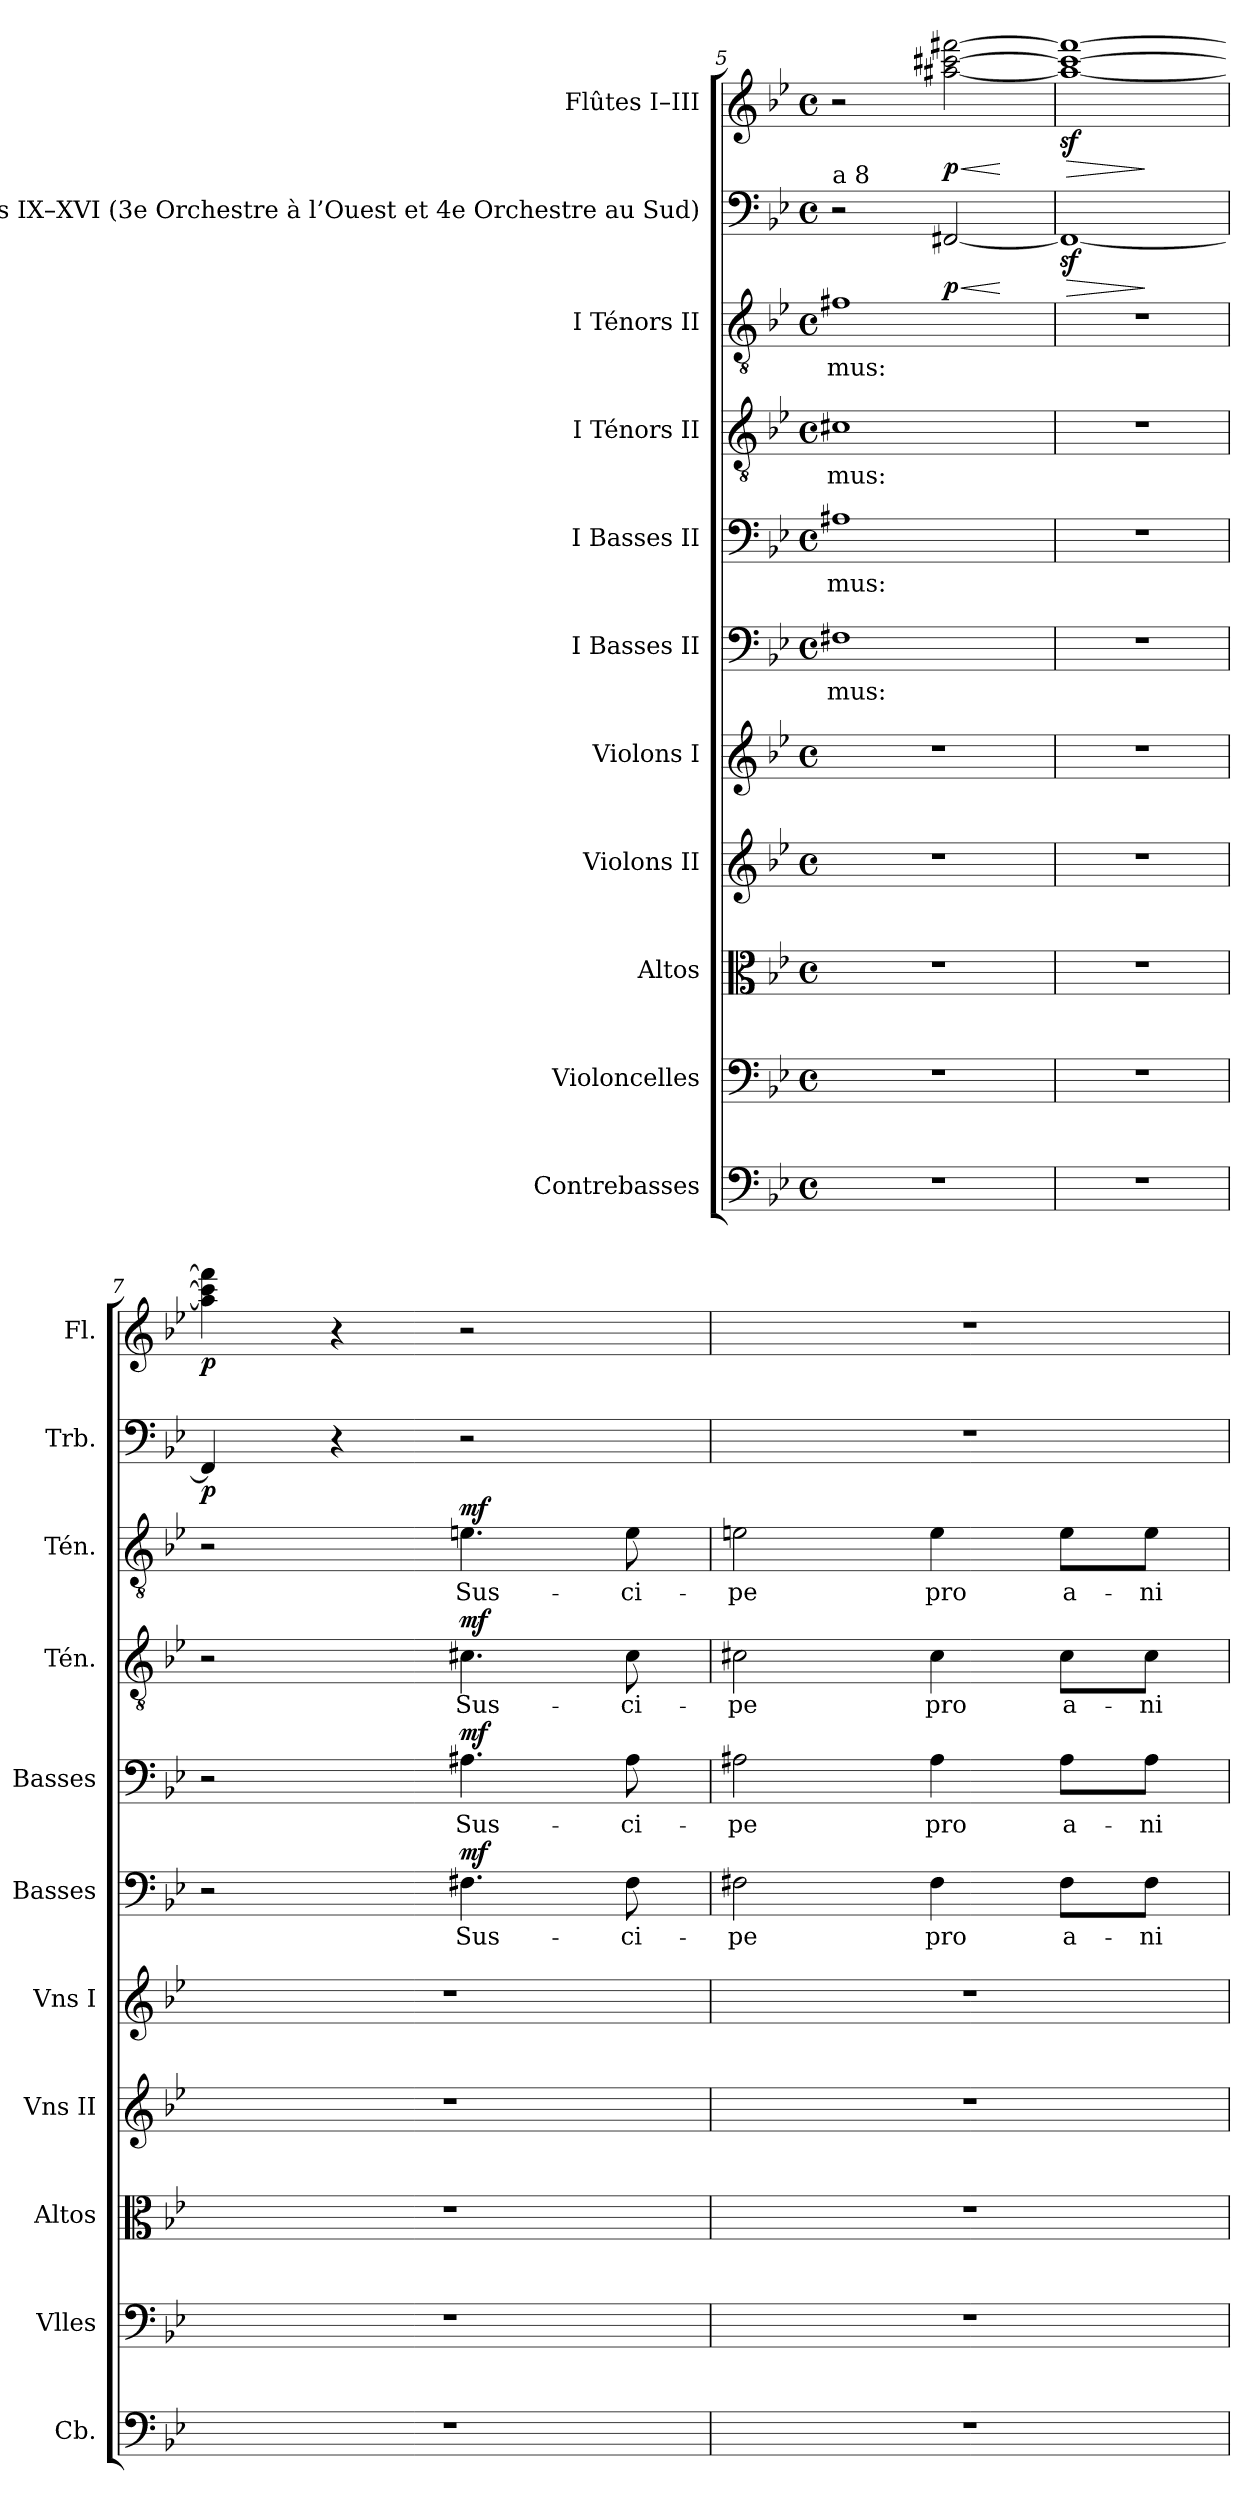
**kern	**kern	**kern	**kern	**kern	**kern	**text	**dynam	**kern	**text	**dynam	**kern	**text	**dynam	**kern	**text	**dynam	**kern	**dynam	**kern	**dynam
*part11	*part10	*part9	*part8	*part7	*part6	*part6	*part6	*part5	*part5	*part5	*part4	*part4	*part4	*part3	*part3	*part3	*part2	*part2	*part1	*part1
*staff11	*staff10	*staff9	*staff8	*staff7	*staff6	*staff6	*staff6	*staff5	*staff5	*staff5	*staff4	*staff4	*staff4	*staff3	*staff3	*staff3	*staff2	*staff2	*staff1	*staff1
*I"Contrebasses	*I"Violoncelles	*I"Altos	*I"Violons II	*I"Violons I	*I"I   Basses                  II	*	*	*I"I   Basses                  II	*	*	*I"I   Ténors                  II	*	*	*I"I   Ténors                  II	*	*	*I"Trombones IX–XVI (3e Orchestre à l’Ouest et  4e Orchestre au Sud)	*	*I"Flûtes I–III	*
*I'Cb.	*I'Vlles	*I'Altos	*I'Vns II	*I'Vns I	*I'Basses	*	*	*I'Basses	*	*	*I'Tén.	*	*	*I'Tén.	*	*	*I'Trb.	*	*I'Fl.	*
!!LO:PB:g=z
*clefF4	*clefF4	*clefC3	*clefG2	*clefG2	*clefF4	*	*	*clefF4	*	*	*clefGv2	*	*	*clefGv2	*	*	*clefF4	*	*clefG2	*
*ITrd7c12	*	*	*	*	*	*	*	*	*	*	*ITrd7c12	*	*	*ITrd7c12	*	*	*	*	*	*
*k[b-e-]	*k[b-e-]	*k[b-e-]	*k[b-e-]	*k[b-e-]	*k[b-e-]	*	*	*k[b-e-]	*	*	*k[b-e-]	*	*	*k[b-e-]	*	*	*k[b-e-]	*	*k[b-e-]	*
*B-:	*B-:	*B-:	*B-:	*B-:	*B-:	*	*	*B-:	*	*	*B-:	*	*	*B-:	*	*	*B-:	*	*B-:	*
*M4/4	*M4/4	*M4/4	*M4/4	*M4/4	*M4/4	*	*	*M4/4	*	*	*M4/4	*	*	*M4/4	*	*	*M4/4	*	*M4/4	*
*met(c)	*met(c)	*met(c)	*met(c)	*met(c)	*met(c)	*	*	*met(c)	*	*	*met(c)	*	*	*met(c)	*	*	*met(c)	*	*met(c)	*
=5	=5	=5	=5	=5	=5	=5	=5	=5	=5	=5	=5	=5	=5	=5	=5	=5	=5	=5	=5	=5
!	!	!	!	!	!	!LO:LY:b:color=#000000	!	!	!	!	!	!	!	!	!	!	!	!	!	!
!	!	!	!	!	!	!	!	!	!LO:LY:b:color=#000000	!	!	!	!	!	!	!	!	!	!	!
!	!	!	!	!	!	!	!	!	!	!	!	!LO:LY:b:color=#000000	!	!	!	!	!	!	!	!
!	!	!	!	!	!	!	!	!	!	!	!	!	!	!	!	!	!LO:TX:a:t=a 8	!	!	!
!	!	!	!	!	!	!	!	!	!	!	!	!	!	!	!LO:LY:b:color=#000000	!	!	!	!	!
1r	1r	1r	1r	1r	1F#Xi	-mus:	.	1A#Xi	-mus:	.	1C#Xi	-mus:	.	1F#Xi	-mus:	.	2r	.	2r	.
!	!	!	!	!	!	!	!	!	!	!	!	!	!	!	!	!	!	!LO:HP:b	!	!LO:HP:b
.	.	.	.	.	.	.	.	.	.	.	.	.	.	.	.	.	[<2FF#Xi/	< p	[<2aa#Xi\ [>2ccc#Xi [>2fff#Xi	< p
.	.	.	.	.	.	.	.	.	.	.	.	.	.	.	.	.	.	[	.	[
=6	=6	=6	=6	=6	=6	=6	=6	=6	=6	=6	=6	=6	=6	=6	=6	=6	=6	=6	=6	=6
!	!	!	!	!	!	!	!	!	!	!	!	!	!	!	!	!	!	!LO:HP:b	!	!LO:HP:b
1r	1r	1r	1r	1r	1r	.	.	1r	.	.	1r	.	.	1r	.	.	1FF#zi_<	>	1aa#i_<z 1ccc#i_>z 1fff#i_>z	>
.	.	.	.	.	.	.	.	.	.	.	.	.	.	.	.	.	.	]	.	]
=7	=7	=7	=7	=7	=7	=7	=7	=7	=7	=7	=7	=7	=7	=7	=7	=7	=7	=7	=7	=7
1r	1r	1r	1r	1r	2r	.	.	2r	.	.	2r	.	.	2r	.	.	4FF#i/]	p	4aa#i\] 4ccc#i] 4fff#i]	p
.	.	.	.	.	.	.	.	.	.	.	.	.	.	.	.	.	4r	.	4r	.
!	!	!	!	!	!	!LO:LY:b:color=#000000	!	!	!	!	!	!	!	!	!	!	!	!	!	!
!	!	!	!	!	!	!	!	!	!LO:LY:b:color=#000000	!	!	!	!	!	!	!	!	!	!	!
!	!	!	!	!	!	!	!	!	!	!	!	!LO:LY:b:color=#000000	!	!	!	!	!	!	!	!
!	!	!	!	!	!	!	!	!	!	!	!	!	!	!	!LO:LY:b:color=#000000	!	!	!	!	!
.	.	.	.	.	4.F#Xi\	Sus-	mf	4.A#Xi\	Sus-	mf	4.C#Xi\	Sus-	mf	4.Eni\	Sus-	mf	2r	.	2r	.
!	!	!	!	!	!	!LO:LY:b:color=#000000	!	!	!	!	!	!	!	!	!	!	!	!	!	!
!	!	!	!	!	!	!	!	!	!LO:LY:b:color=#000000	!	!	!	!	!	!	!	!	!	!	!
!	!	!	!	!	!	!	!	!	!	!	!	!LO:LY:b:color=#000000	!	!	!	!	!	!	!	!
!	!	!	!	!	!	!	!	!	!	!	!	!	!	!	!LO:LY:b:color=#000000	!	!	!	!	!
.	.	.	.	.	8F#i\	-ci-	.	8A#i\	-ci-	.	8C#i\	-ci-	.	8Ei\	-ci-	.	.	.	.	.
=8	=8	=8	=8	=8	=8	=8	=8	=8	=8	=8	=8	=8	=8	=8	=8	=8	=8	=8	=8	=8
!	!	!	!	!	!	!LO:LY:b:color=#000000	!	!	!	!	!	!	!	!	!	!	!	!	!	!
!	!	!	!	!	!	!	!	!	!LO:LY:b:color=#000000	!	!	!	!	!	!	!	!	!	!	!
!	!	!	!	!	!	!	!	!	!	!	!	!LO:LY:b:color=#000000	!	!	!	!	!	!	!	!
!	!	!	!	!	!	!	!	!	!	!	!	!	!	!	!LO:LY:b:color=#000000	!	!	!	!	!
1r	1r	1r	1r	1r	2F#Xi\	-pe	.	2A#Xi\	-pe	.	2C#Xi\	-pe	.	2Eni\	-pe	.	1r	.	1r	.
!	!	!	!	!	!	!LO:LY:b:color=#000000	!	!	!	!	!	!	!	!	!	!	!	!	!	!
!	!	!	!	!	!	!	!	!	!LO:LY:b:color=#000000	!	!	!	!	!	!	!	!	!	!	!
!	!	!	!	!	!	!	!	!	!	!	!	!LO:LY:b:color=#000000	!	!	!	!	!	!	!	!
!	!	!	!	!	!	!	!	!	!	!	!	!	!	!	!LO:LY:b:color=#000000	!	!	!	!	!
.	.	.	.	.	4F#i\	pro	.	4A#i\	pro	.	4C#i\	pro	.	4Ei\	pro	.	.	.	.	.
!	!	!	!	!	!	!LO:LY:b:color=#000000	!	!	!	!	!	!	!	!	!	!	!	!	!	!
!	!	!	!	!	!	!	!	!	!LO:LY:b:color=#000000	!	!	!	!	!	!	!	!	!	!	!
!	!	!	!	!	!	!	!	!	!	!	!	!LO:LY:b:color=#000000	!	!	!	!	!	!	!	!
!	!	!	!	!	!	!	!	!	!	!	!	!	!	!	!LO:LY:b:color=#000000	!	!	!	!	!
.	.	.	.	.	8F#i\L	a-	.	8A#i\L	a-	.	8C#i\L	a-	.	8Ei\L	a-	.	.	.	.	.
!	!	!	!	!	!	!LO:LY:b:color=#000000	!	!	!	!	!	!	!	!	!	!	!	!	!	!
!	!	!	!	!	!	!	!	!	!LO:LY:b:color=#000000	!	!	!	!	!	!	!	!	!	!	!
!	!	!	!	!	!	!	!	!	!	!	!	!LO:LY:b:color=#000000	!	!	!	!	!	!	!	!
!	!	!	!	!	!	!	!	!	!	!	!	!	!	!	!LO:LY:b:color=#000000	!	!	!	!	!
.	.	.	.	.	8F#i\J	-ni-	.	8A#i\J	-ni-	.	8C#i\J	-ni-	.	8Ei\J	-ni-	.	.	.	.	.
=	=	=	=	=	=	=	=	=	=	=	=	=	=	=	=	=	=	=	=	=
*-	*-	*-	*-	*-	*-	*-	*-	*-	*-	*-	*-	*-	*-	*-	*-	*-	*-	*-	*-	*-
